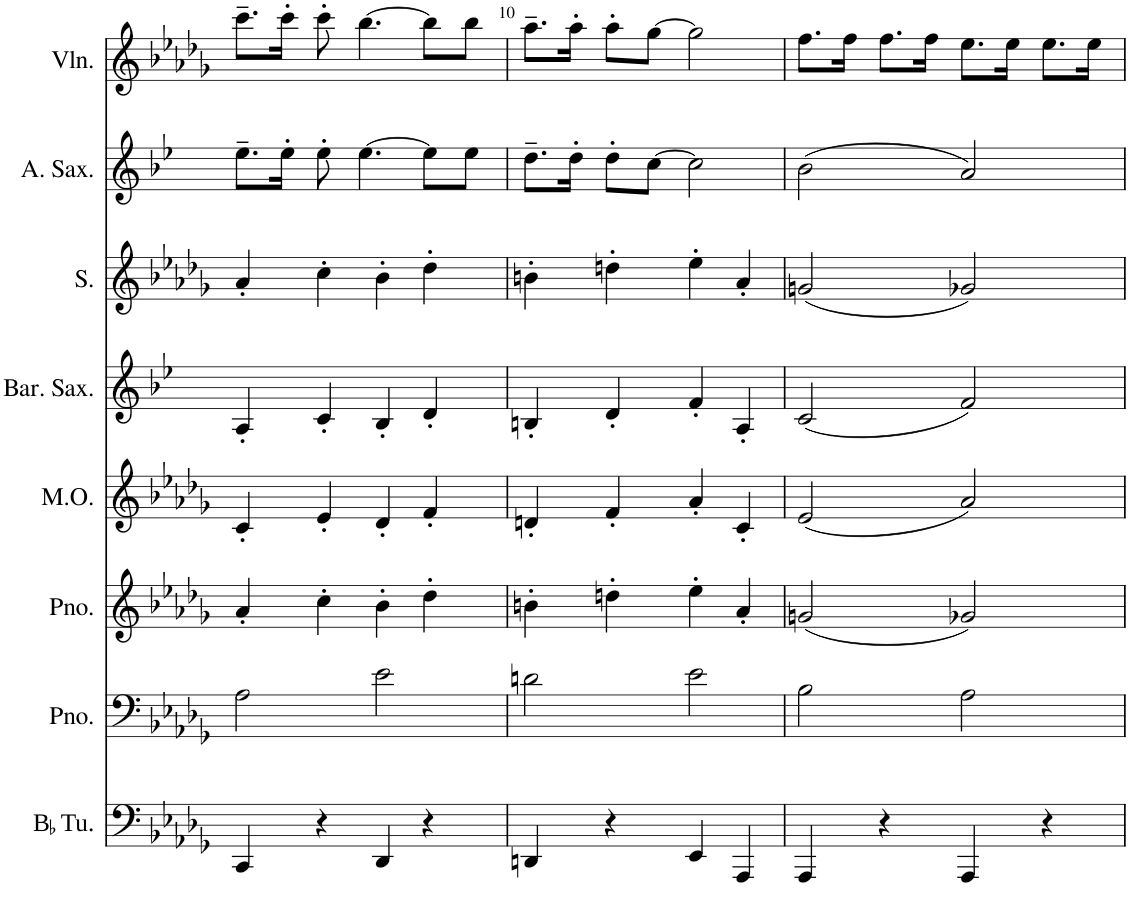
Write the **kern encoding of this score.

**kern	**kern	**kern	**kern	**kern	**kern	**kern	**kern
*part8	*part7	*part6	*part5	*part4	*part3	*part2	*part1
*staff8	*staff7	*staff6	*staff5	*staff4	*staff3	*staff2	*staff1
*I"BaccidentalFlat Tuba	*I"Piano	*I"Piano	*I"Mouth Organ	*I"Baritone Saxophone	*I"Soprano	*I"Alto Saxophone	*I"Violin
*I'BaccidentalFlat Tu.	*I'Pno.	*I'Pno.	*I'M.O.	*I'Bar. Sax.	*I'S.	*I'A. Sax.	*I'Vln.
!!LO:PB:g=z
*clefF4	*clefF4	*clefG2	*clefG2	*clefG2	*clefG2	*clefG2	*clefG2
*	*	*Trd7c12	*Trd7c12	*Trd5c9	*Trd7c12	*Trd5c9	*Trd7c12
*k[b-e-a-d-g-]	*k[b-e-a-d-g-]	*k[b-e-a-d-g-]	*k[b-e-a-d-g-]	*k[b-e-]	*k[b-e-a-d-g-]	*k[b-e-]	*k[b-e-a-d-g-]
*M4/4	*M4/4	*M4/4	*M4/4	*M4/4	*M4/4	*M4/4	*M4/4
=9	=9	=9	=9	=9	=9	=9	=9
4CC/	2A-\	4a-'/	4c'/	4A'/	4a-'/	8.ee-~\L	8.ccc~\L
.	.	.	.	.	.	16ee-'\Jk	16ccc'\Jk
4r	.	4cc'\	4e-'/	4c'/	4cc'\	8ee-'\	8ccc'\
.	.	.	.	.	.	[4.ee-\	[4.bb-\
4DD-/	2e-\	4b-'\	4d-'/	4B-'/	4b-'\	.	.
4r	.	4dd-'\	4f'/	4d'/	4dd-'\	8ee-\L]	8bb-\L]
.	.	.	.	.	.	8ee-\J	8bb-\J
=10	=10	=10	=10	=10	=10	=10	=10
4DDn/	2dn\	4bn'\	4dn'/	4Bn'/	4bn'\	8.dd~\L	8.aa-~\L
.	.	.	.	.	.	16dd'\Jk	16aa-'\Jk
4r	.	4ddn'\	4f'/	4d'/	4ddn'\	8dd'\L	8aa-'\L
.	.	.	.	.	.	[8cc\J	[8gg-\J
4EE-/	2e-\	4ee-'\	4a-'/	4f'/	4ee-'\	2cc\]	2gg-\]
4AAA-/	.	4a-'/	4c'/	4A'/	4a-'/	.	.
=11	=11	=11	=11	=11	=11	=11	=11
4AAA-/	2B-\	(2gn/	(2e-/	(2c/	(2gn/	(2b-\	8.ff\L
.	.	.	.	.	.	.	16ff\Jk
4r	.	.	.	.	.	.	8.ff\L
.	.	.	.	.	.	.	16ff\Jk
4AAA-/	2A-\	2g-X/)	2a-/)	2f/)	2g-X/)	2a/)	8.ee-\L
.	.	.	.	.	.	.	16ee-\Jk
4r	.	.	.	.	.	.	8.ee-\L
.	.	.	.	.	.	.	16ee-\Jk
=	=	=	=	=	=	=	=
*-	*-	*-	*-	*-	*-	*-	*-
